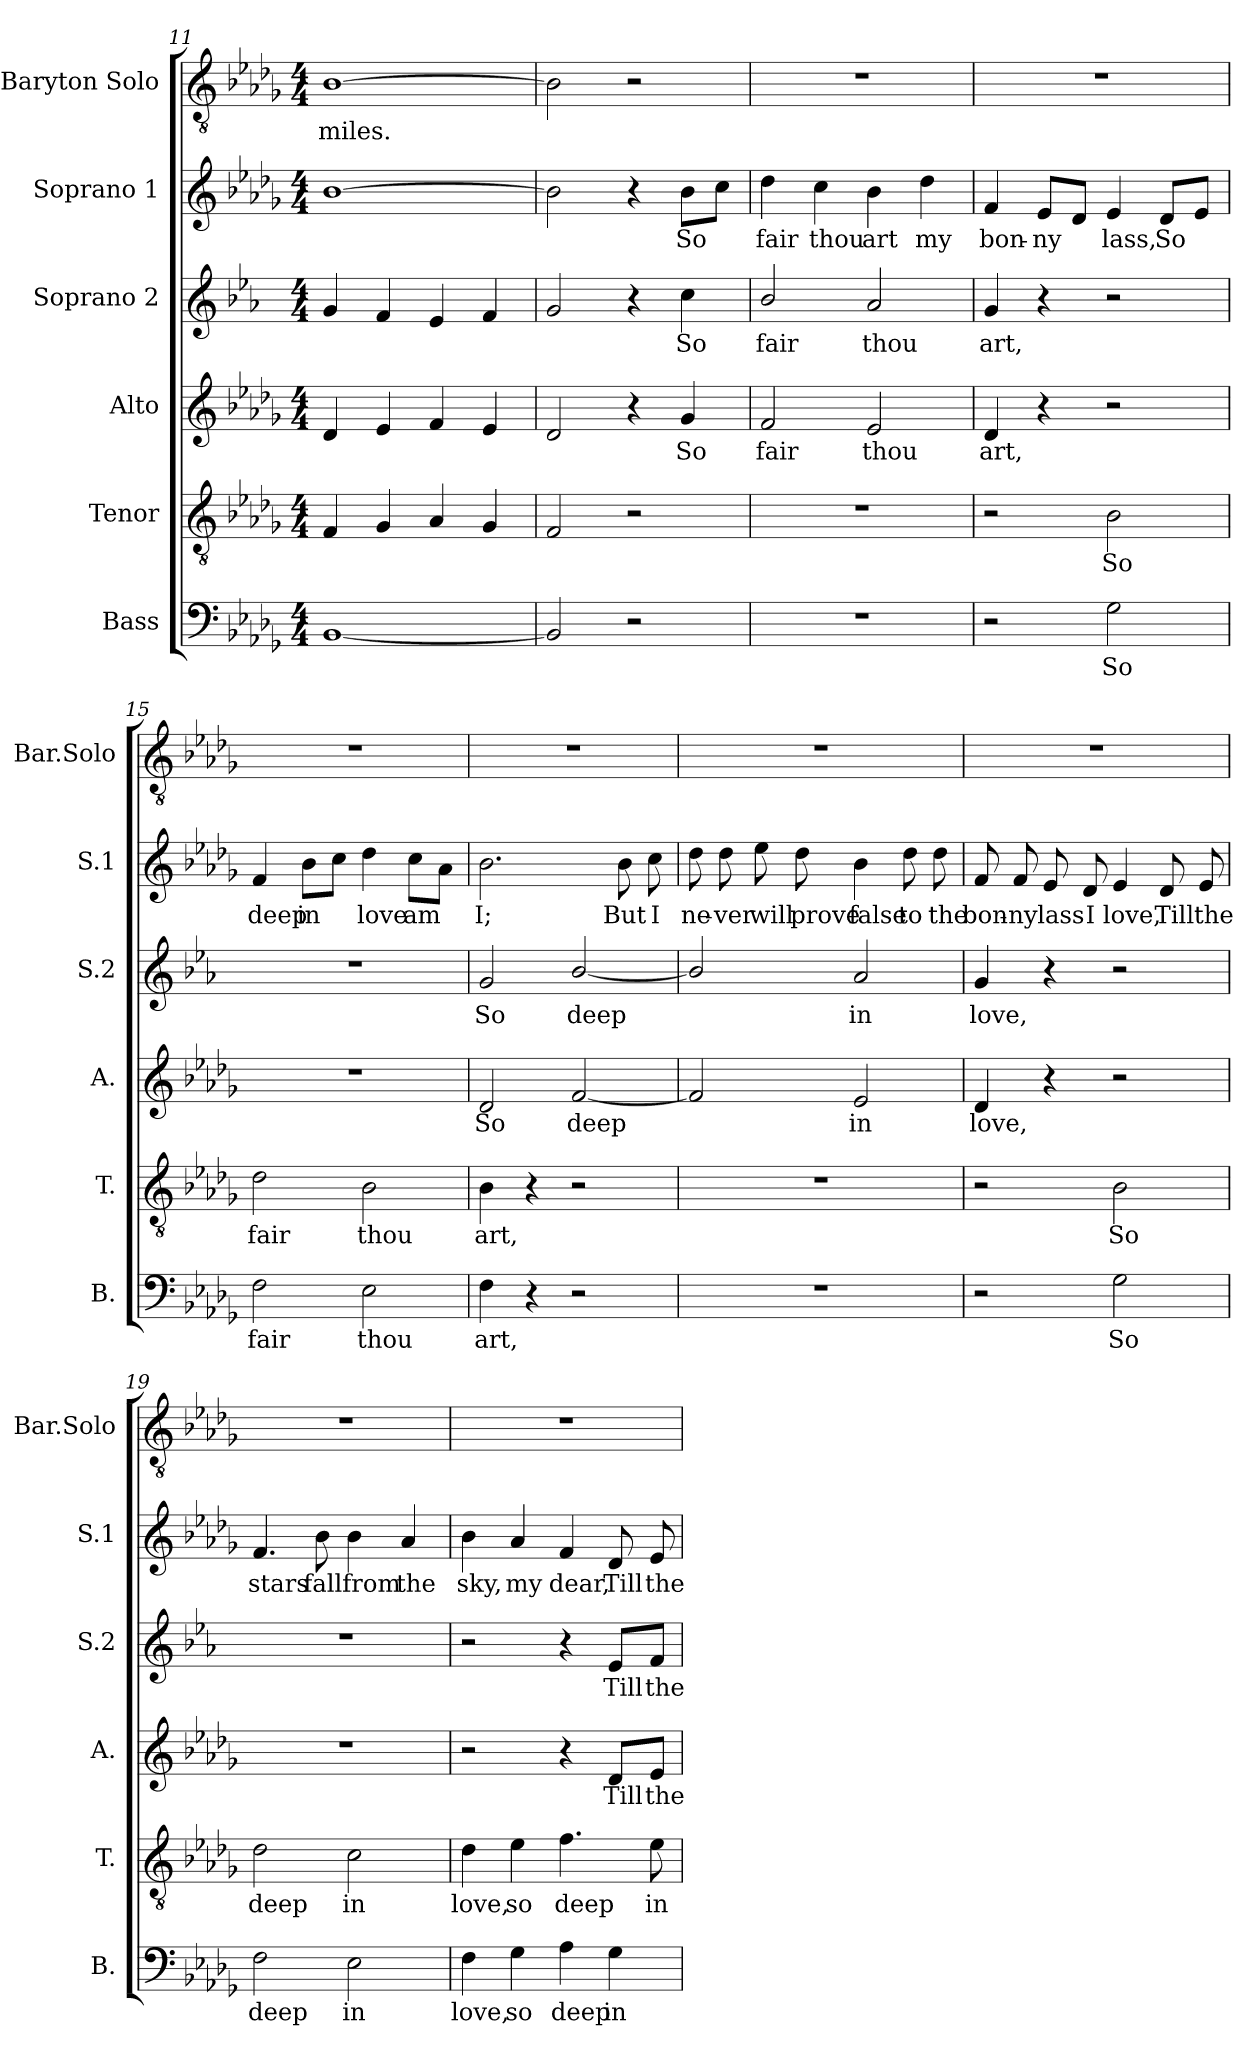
**kern	**text	**kern	**text	**kern	**text	**kern	**text	**kern	**text	**kern	**text
*part6	*part6	*part5	*part5	*part4	*part4	*part3	*part3	*part2	*part2	*part1	*part1
*staff6	*staff6	*staff5	*staff5	*staff4	*staff4	*staff3	*staff3	*staff2	*staff2	*staff1	*staff1
*I"Bass	*	*I"Tenor	*	*I"Alto	*	*I"Soprano 2	*	*I"Soprano 1	*	*I"Baryton Solo	*
*I'B.	*	*I'T.	*	*I'A.	*	*I'S.2	*	*I'S.1	*	*I'Bar.Solo	*
*clefF4	*	*clefGv2	*	*clefG2	*	*clefG2	*	*clefG2	*	*clefGv2	*
*	*	*	*	*	*	*ITrd1c2	*	*	*	*	*
*k[b-e-a-d-g-]	*	*k[b-e-a-d-g-]	*	*k[b-e-a-d-g-]	*	*k[b-e-a-d-g-]	*	*k[b-e-a-d-g-]	*	*k[b-e-a-d-g-]	*
*M4/4	*	*M4/4	*	*M4/4	*	*M4/4	*	*M4/4	*	*M4/4	*
=11	=11	=11	=11	=11	=11	=11	=11	=11	=11	=11	=11
!	!	!	!	!	!	!	!	!	!	!	!LO:LY:b
[1BB-	.	4F/	.	4d-/	.	4f/	.	[1b-	.	[1B-	miles.
.	.	4G-/	.	4e-/	.	4e-/	.	.	.	.	.
.	.	4A-/	.	4f/	.	4d-/	.	.	.	.	.
.	.	4G-/	.	4e-/	.	4e-/	.	.	.	.	.
=12	=12	=12	=12	=12	=12	=12	=12	=12	=12	=12	=12
2BB-/]	.	2F/	.	2d-/	.	2f/	.	2b-\]	.	2B-\]	.
2r	.	2r	.	4r	.	4r	.	4r	.	2r	.
!	!	!	!	!	!LO:LY:b	!	!LO:LY:b	!	!LO:LY:b	!	!
.	.	.	.	4g-/	So	4b-\	So	8b-\L	So	.	.
.	.	.	.	.	.	.	.	8cc\J	.	.	.
=13	=13	=13	=13	=13	=13	=13	=13	=13	=13	=13	=13
!	!	!	!	!	!LO:LY:b	!	!LO:LY:b	!	!LO:LY:b	!	!
1r	.	1r	.	2f/	fair	2a-/	fair	4dd-\	fair	1r	.
!	!	!	!	!	!	!	!	!	!LO:LY:b	!	!
.	.	.	.	.	.	.	.	4cc\	thou	.	.
!	!	!	!	!	!LO:LY:b	!	!LO:LY:b	!	!LO:LY:b	!	!
.	.	.	.	2e-/	thou	2g-/	thou	4b-\	art	.	.
!	!	!	!	!	!	!	!	!	!LO:LY:b	!	!
.	.	.	.	.	.	.	.	4dd-\	my	.	.
!!LO:LB:g=z
=14	=14	=14	=14	=14	=14	=14	=14	=14	=14	=14	=14
!	!	!	!	!	!LO:LY:b	!	!LO:LY:b	!	!LO:LY:b	!	!
2r	.	2r	.	4d-/	art,	4f/	art,	4f/	bon-	1r	.
!	!	!	!	!	!	!	!	!	!LO:LY:b	!	!
.	.	.	.	4r	.	4r	.	8e-/L	-ny	.	.
.	.	.	.	.	.	.	.	8d-/J	.	.	.
!	!LO:LY:b	!	!LO:LY:b	!	!	!	!	!	!LO:LY:b	!	!
2G-\	So	2B-\	So	2r	.	2r	.	4e-/	lass,	.	.
!	!	!	!	!	!	!	!	!	!LO:LY:b	!	!
.	.	.	.	.	.	.	.	8d-/L	So	.	.
.	.	.	.	.	.	.	.	8e-/J	.	.	.
=15	=15	=15	=15	=15	=15	=15	=15	=15	=15	=15	=15
!	!LO:LY:b	!	!LO:LY:b	!	!	!	!	!	!LO:LY:b	!	!
2F\	fair	2d-\	fair	1r	.	1r	.	4f/	deep	1r	.
!	!	!	!	!	!	!	!	!	!LO:LY:b	!	!
.	.	.	.	.	.	.	.	8b-\L	in	.	.
.	.	.	.	.	.	.	.	8cc\J	.	.	.
!	!LO:LY:b	!	!LO:LY:b	!	!	!	!	!	!LO:LY:b	!	!
2E-\	thou	2B-\	thou	.	.	.	.	4dd-\	love	.	.
!	!	!	!	!	!	!	!	!	!LO:LY:b	!	!
.	.	.	.	.	.	.	.	8cc\L	am	.	.
.	.	.	.	.	.	.	.	8a-\J	.	.	.
=16	=16	=16	=16	=16	=16	=16	=16	=16	=16	=16	=16
!	!LO:LY:b	!	!LO:LY:b	!	!LO:LY:b	!	!LO:LY:b	!	!LO:LY:b	!	!
4F\	art,	4B-\	art,	2d-/	So	2f/	So	2.b-\	I;	1r	.
4r	.	4r	.	.	.	.	.	.	.	.	.
!	!	!	!	!	!LO:LY:b	!	!LO:LY:b	!	!	!	!
2r	.	2r	.	[2f/	deep	[2a-/	deep	.	.	.	.
!	!	!	!	!	!	!	!	!	!LO:LY:b	!	!
.	.	.	.	.	.	.	.	8b-\	But	.	.
!	!	!	!	!	!	!	!	!	!LO:LY:b	!	!
.	.	.	.	.	.	.	.	8cc\	I	.	.
=17	=17	=17	=17	=17	=17	=17	=17	=17	=17	=17	=17
!	!	!	!	!	!	!	!	!	!LO:LY:b	!	!
1r	.	1r	.	2f/]	.	2a-/]	.	8dd-\	ne-	1r	.
!	!	!	!	!	!	!	!	!	!LO:LY:b	!	!
.	.	.	.	.	.	.	.	8dd-\	-ver	.	.
!	!	!	!	!	!	!	!	!	!LO:LY:b	!	!
.	.	.	.	.	.	.	.	8ee-\	will	.	.
!	!	!	!	!	!	!	!	!	!LO:LY:b	!	!
.	.	.	.	.	.	.	.	8dd-\	prove	.	.
!	!	!	!	!	!LO:LY:b	!	!LO:LY:b	!	!LO:LY:b	!	!
.	.	.	.	2e-/	in	2g-/	in	4b-\	false	.	.
!	!	!	!	!	!	!	!	!	!LO:LY:b	!	!
.	.	.	.	.	.	.	.	8dd-\	to	.	.
!	!	!	!	!	!	!	!	!	!LO:LY:b	!	!
.	.	.	.	.	.	.	.	8dd-\	the	.	.
!!LO:PB:g=z
=18	=18	=18	=18	=18	=18	=18	=18	=18	=18	=18	=18
!	!	!	!	!	!LO:LY:b	!	!LO:LY:b	!	!LO:LY:b	!	!
2r	.	2r	.	4d-/	love,	4f/	love,	8f/	bon-	1r	.
!	!	!	!	!	!	!	!	!	!LO:LY:b	!	!
.	.	.	.	.	.	.	.	8f/	-ny	.	.
!	!	!	!	!	!	!	!	!	!LO:LY:b	!	!
.	.	.	.	4r	.	4r	.	8e-/	lass	.	.
!	!	!	!	!	!	!	!	!	!LO:LY:b	!	!
.	.	.	.	.	.	.	.	8d-/	I	.	.
!	!LO:LY:b	!	!LO:LY:b	!	!	!	!	!	!LO:LY:b	!	!
2G-\	So	2B-\	So	2r	.	2r	.	4e-/	love,	.	.
!	!	!	!	!	!	!	!	!	!LO:LY:b	!	!
.	.	.	.	.	.	.	.	8d-/	Till	.	.
!	!	!	!	!	!	!	!	!	!LO:LY:b	!	!
.	.	.	.	.	.	.	.	8e-/	the	.	.
=19	=19	=19	=19	=19	=19	=19	=19	=19	=19	=19	=19
!	!LO:LY:b	!	!LO:LY:b	!	!	!	!	!	!LO:LY:b	!	!
2F\	deep	2d-\	deep	1r	.	1r	.	4.f/	stars	1r	.
!	!	!	!	!	!	!	!	!	!LO:LY:b	!	!
.	.	.	.	.	.	.	.	8b-\	fall	.	.
!	!LO:LY:b	!	!LO:LY:b	!	!	!	!	!	!LO:LY:b	!	!
2E-\	in	2c\	in	.	.	.	.	4b-\	from	.	.
!	!	!	!	!	!	!	!	!	!LO:LY:b	!	!
.	.	.	.	.	.	.	.	4a-/	the	.	.
=20	=20	=20	=20	=20	=20	=20	=20	=20	=20	=20	=20
!	!LO:LY:b	!	!LO:LY:b	!	!	!	!	!	!LO:LY:b	!	!
4F\	love,	4d-\	love,	2r	.	2r	.	4b-\	sky,	1r	.
!	!LO:LY:b	!	!LO:LY:b	!	!	!	!	!	!LO:LY:b	!	!
4G-\	so	4e-\	so	.	.	.	.	4a-/	my	.	.
!	!LO:LY:b	!	!LO:LY:b	!	!	!	!	!	!LO:LY:b	!	!
4A-\	deep	4.f\	deep	4r	.	4r	.	4f/	dear,	.	.
!	!LO:LY:b	!	!	!	!LO:LY:b	!	!LO:LY:b	!	!LO:LY:b	!	!
4G-\	in	.	.	8d-/L	Till	8d-/L	Till	8d-/	Till	.	.
!	!	!	!LO:LY:b	!	!LO:LY:b	!	!LO:LY:b	!	!LO:LY:b	!	!
.	.	8e-\	in	8e-/J	the	8e-/J	the	8e-/	the	.	.
=	=	=	=	=	=	=	=	=	=	=	=
*-	*-	*-	*-	*-	*-	*-	*-	*-	*-	*-	*-
